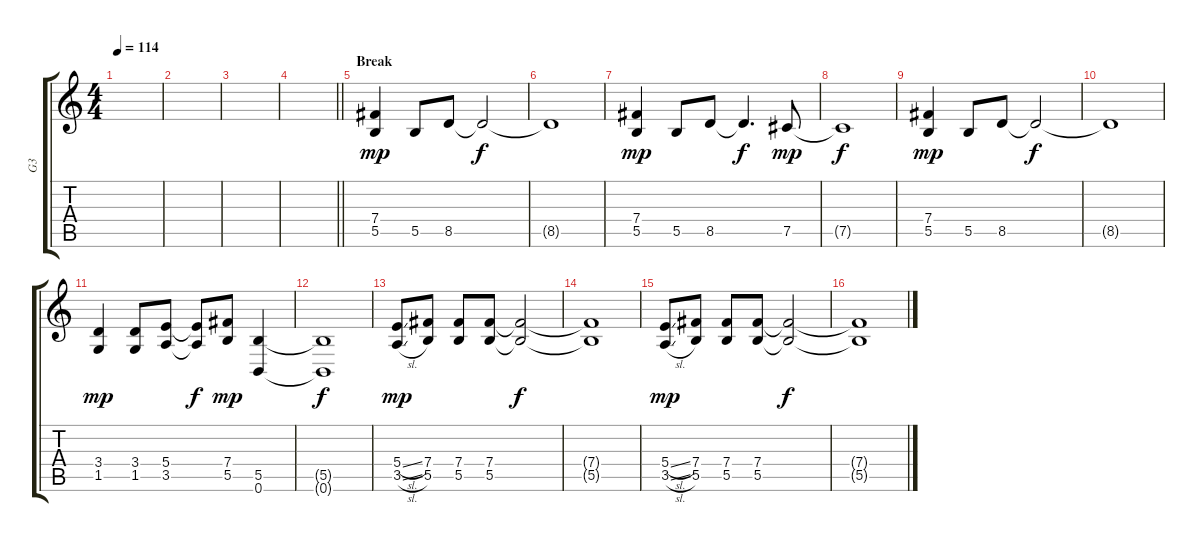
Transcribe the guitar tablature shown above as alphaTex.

\track ("G3 " "G3 ") {instrument overdrivenguitar}
\staff {score tabs}
\tuning (Db4 Ab3 E3 B2 Gb2 B1) {hide}
\ts (4 4)
\tempo 114
\clef g2
\ks c
|
|
|
\barLineRight lightlight
|
\section ("" "Break")
(7.4 5.5).4{dy mp} 5.5.8 8.5.8 8.5{t}.2{dy f} |
8.5{t}.1 |
(7.4 5.5).4{dy mp} 5.5.8 8.5.8 8.5{t}.4{d dy f} 7.5.8{dy mp} |
7.5{t}.1{dy f} |
(7.4 5.5).4{dy mp} 5.5.8 8.5.8 8.5{t}.2{dy f} |
8.5{t}.1 |
(3.4 1.5).4{dy mp} (3.4 1.5).8 (5.4 3.5).8 (5.4{t} 3.5{t}).8{dy f} (7.4 5.5).8{dy mp} (5.5 0.6).4 |
(5.5{t} 0.6{t}).1{dy f} |
(5.4{sl} 3.5{sl}).8{dy mp} (7.4 5.5).8 (7.4 5.5).8 (7.4 5.5).8 (7.4{t} 5.5{t}).2{dy f} |
(7.4{t} 5.5{t}).1 |
(5.4{sl} 3.5{sl}).8{dy mp} (7.4 5.5).8 (7.4 5.5).8 (7.4 5.5).8 (7.4{t} 5.5{t}).2{dy f} |
(7.4{t} 5.5{t}).1
